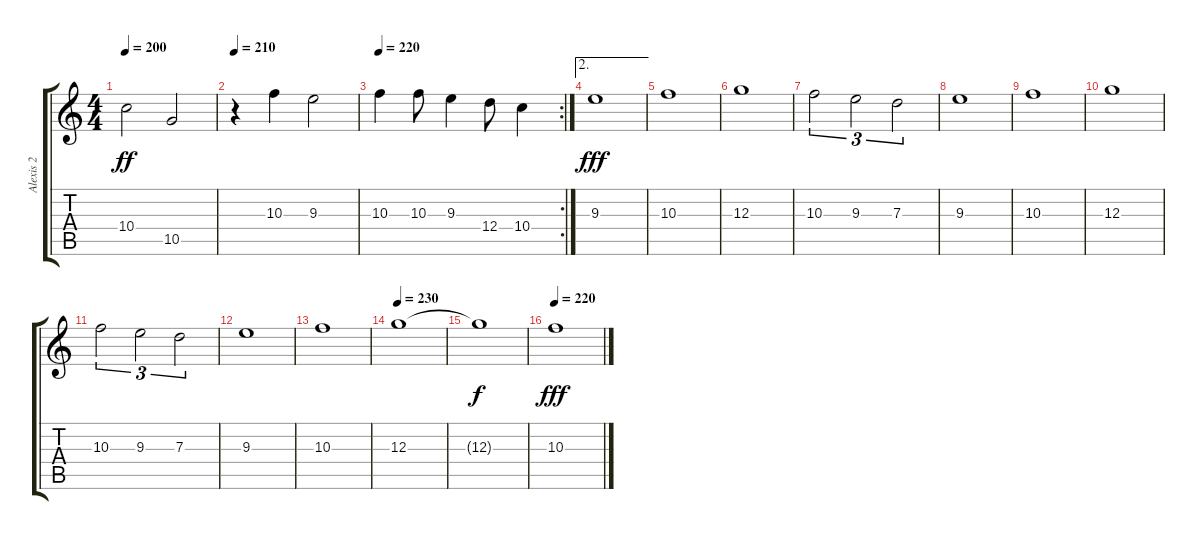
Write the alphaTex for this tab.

\track ("Alexis 2" "Alexis 2") {instrument overdrivenguitar}
\staff {score tabs}
\tuning (E4 B3 G3 D3 A2 E2) {hide}
\ts (4 4)
\tempo 200
\clef g2
\ks c
10.4.2{dy ff} 10.5.2 |
\tempo 210
r.4 10.3.4 9.3.2 |
\rc 2
\tempo 220
10.3.4 10.3.8 9.3.4 12.4.8 10.4.4 |
\ae 2
9.3.1{dy fff} |
10.3.1 |
12.3.1 |
10.3.2{tu (3 2)} 9.3.2{tu (3 2)} 7.3.2{tu (3 2)} |
9.3.1 |
10.3.1 |
12.3.1 |
10.3.2{tu (3 2)} 9.3.2{tu (3 2)} 7.3.2{tu (3 2)} |
9.3.1 |
10.3.1 |
\tempo 230
12.3.1 |
12.3{t}.1{dy f} |
\tempo 220
10.3.1{dy fff}
